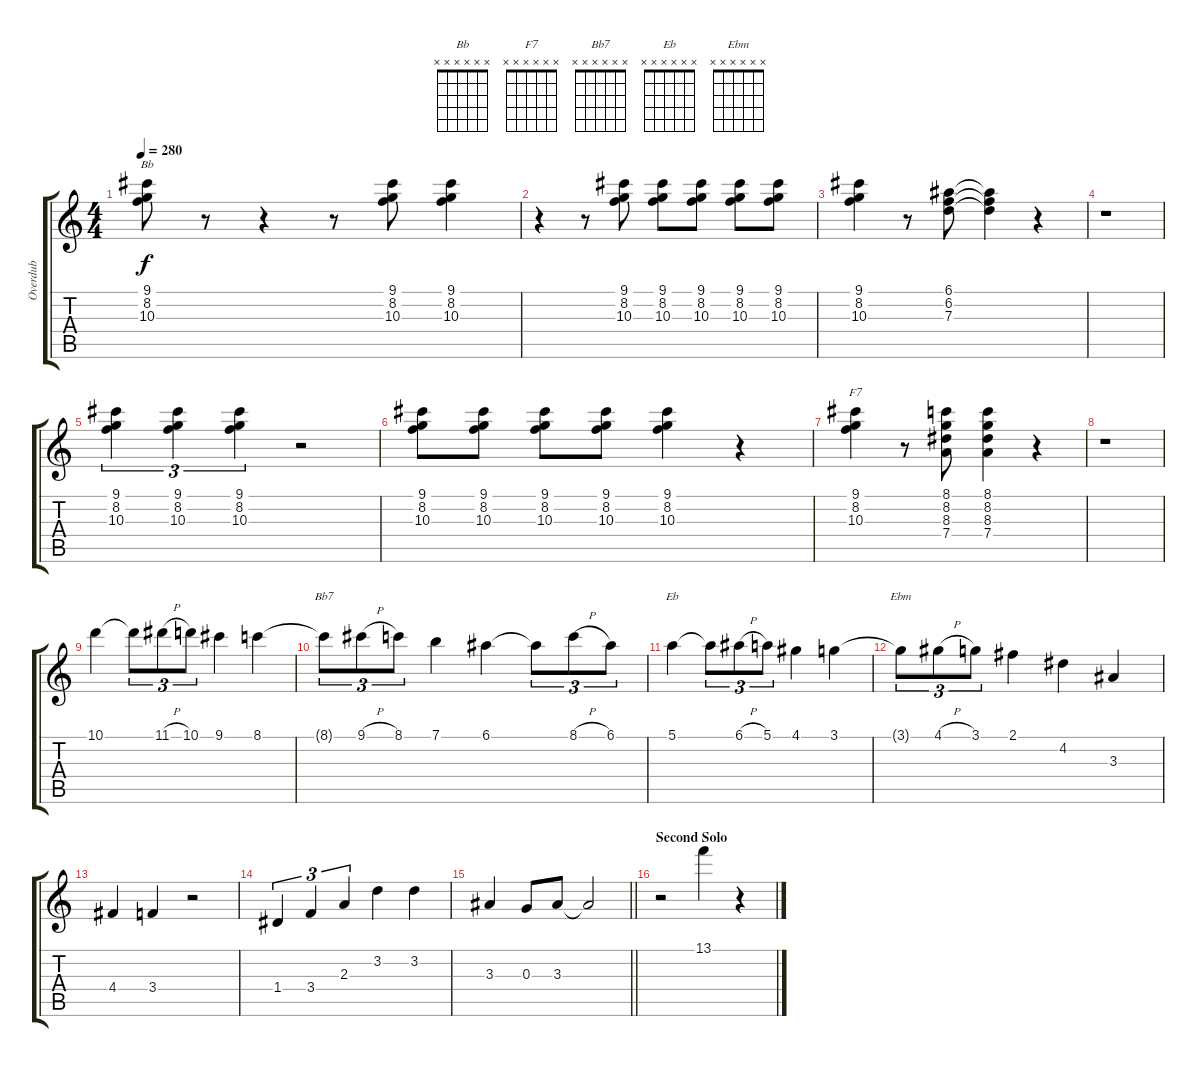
\track ("Overdub" "Overdub") {instrument electricbasspick}
\staff {score tabs}
\tuning (E4 B3 G3 D3 A2 E2) {hide}
\chord ("Bb" x x x x x x)
\chord ("F7" x x x x x x)
\chord ("Bb7" x x x x x x)
\chord ("Eb" x x x x x x)
\chord ("Ebm" x x x x x x)
\ts (4 4)
\tempo 280
\clef g2
\ks c
(9.1 8.2 10.3).8{ch "Bb" dy f} r.8 r.4 r.8 (9.1 8.2 10.3).8 (9.1 8.2 10.3).4 |
r.4 r.8 (9.1 8.2 10.3).8 (9.1 8.2 10.3).8 (9.1 8.2 10.3).8 (9.1 8.2 10.3).8 (9.1 8.2 10.3).8 |
(9.1 8.2 10.3).4 r.8 (6.1 6.2 7.3).8 (6.1{t} 6.2{t} 7.3{t}).4 r.4 |
r.1 |
(9.1 8.2 10.3).4{tu (3 2)} (9.1 8.2 10.3).4{tu (3 2)} (9.1 8.2 10.3).4{tu (3 2)} r.2 |
(9.1 8.2 10.3).8 (9.1 8.2 10.3).8 (9.1 8.2 10.3).8 (9.1 8.2 10.3).8 (9.1 8.2 10.3).4 r.4 |
(9.1 8.2 10.3).4{ch "F7"} r.8 (8.1 8.2 8.3 7.4).8 (8.1 8.2 8.3 7.4).4 r.4 |
r.1 |
10.1.4 10.1{t}.8{tu (3 2)} 11.1{h}.8{tu (3 2)} 10.1.8{tu (3 2)} 9.1.4 8.1.4 |
8.1{t}.8{tu (3 2) ch "Bb7"} 9.1{h}.8{tu (3 2)} 8.1.8{tu (3 2)} 7.1.4 6.1.4 6.1{t}.8{tu (3 2)} 8.1{h}.8{tu (3 2)} 6.1.8{tu (3 2)} |
5.1.4{ch "Eb"} 5.1{t}.8{tu (3 2)} 6.1{h}.8{tu (3 2)} 5.1.8{tu (3 2)} 4.1.4 3.1.4 |
3.1{t}.8{tu (3 2) ch "Ebm"} 4.1{h}.8{tu (3 2)} 3.1.8{tu (3 2)} 2.1.4 4.2.4 3.3.4 |
4.4.4 3.4.4 r.2 |
1.4.4{tu (3 2)} 3.4.4{tu (3 2)} 2.3.4{tu (3 2)} 3.2.4 3.2.4 |
\barLineRight lightlight
3.3.4 0.3.8 3.3.8 3.3{t}.2 |
\section ("" "Second Solo")
r.2 13.1.4 r.4
